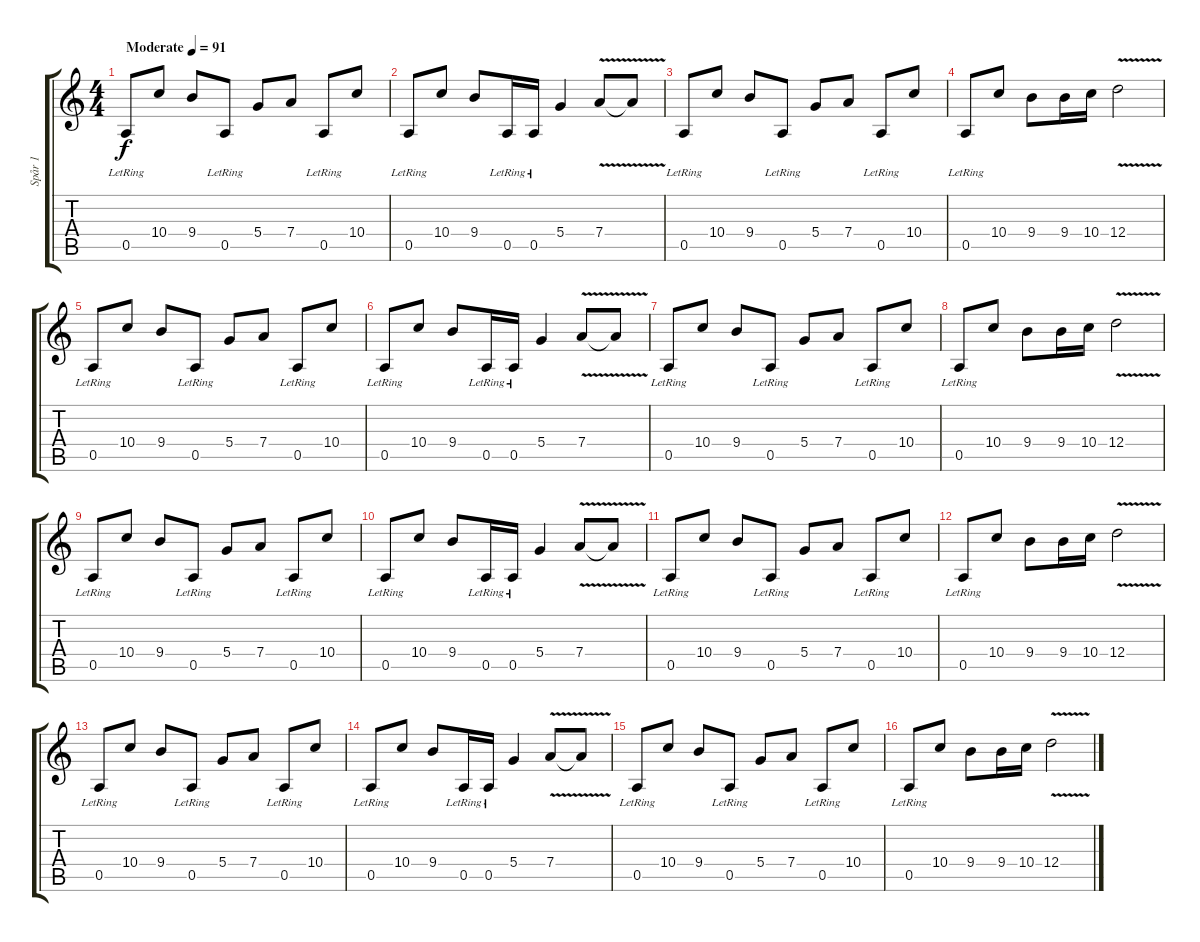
\track ("Spår 1" "Spår 1") {instrument electricguitarjazz}
\staff {score tabs}
\tuning (E4 B3 G3 D3 A2 E2) {hide}
\ts (4 4)
\tempo (91 "Moderate")
\clef g2
\ks c
0.5{lr}.8{dy f instrument electricguitarjazz} 10.4.8 9.4.8 0.5{lr}.8 5.4.8 7.4.8 0.5{lr}.8 10.4.8 |
0.5{lr}.8 10.4.8 9.4.8 0.5{lr}.16 0.5{lr}.16 5.4.4 7.4{v}.8 7.4{t}.8 |
0.5{lr}.8 10.4.8 9.4.8 0.5{lr}.8 5.4.8 7.4.8 0.5{lr}.8 10.4.8 |
0.5{lr}.8 10.4.8 9.4.8 9.4.16 10.4.16 12.4{v}.2 |
0.5{lr}.8 10.4.8 9.4.8 0.5{lr}.8 5.4.8 7.4.8 0.5{lr}.8 10.4.8 |
0.5{lr}.8 10.4.8 9.4.8 0.5{lr}.16 0.5{lr}.16 5.4.4 7.4{v}.8 7.4{t}.8 |
0.5{lr}.8 10.4.8 9.4.8 0.5{lr}.8 5.4.8 7.4.8 0.5{lr}.8 10.4.8 |
0.5{lr}.8 10.4.8 9.4.8 9.4.16 10.4.16 12.4{v}.2 |
0.5{lr}.8 10.4.8 9.4.8 0.5{lr}.8 5.4.8 7.4.8 0.5{lr}.8 10.4.8 |
0.5{lr}.8 10.4.8 9.4.8 0.5{lr}.16 0.5{lr}.16 5.4.4 7.4{v}.8 7.4{t}.8 |
0.5{lr}.8 10.4.8 9.4.8 0.5{lr}.8 5.4.8 7.4.8 0.5{lr}.8 10.4.8 |
0.5{lr}.8 10.4.8 9.4.8 9.4.16 10.4.16 12.4{v}.2 |
0.5{lr}.8 10.4.8 9.4.8 0.5{lr}.8 5.4.8 7.4.8 0.5{lr}.8 10.4.8 |
0.5{lr}.8 10.4.8 9.4.8 0.5{lr}.16 0.5{lr}.16 5.4.4 7.4{v}.8 7.4{t}.8 |
0.5{lr}.8 10.4.8 9.4.8 0.5{lr}.8 5.4.8 7.4.8 0.5{lr}.8 10.4.8 |
0.5{lr}.8 10.4.8 9.4.8 9.4.16 10.4.16 12.4{v}.2
